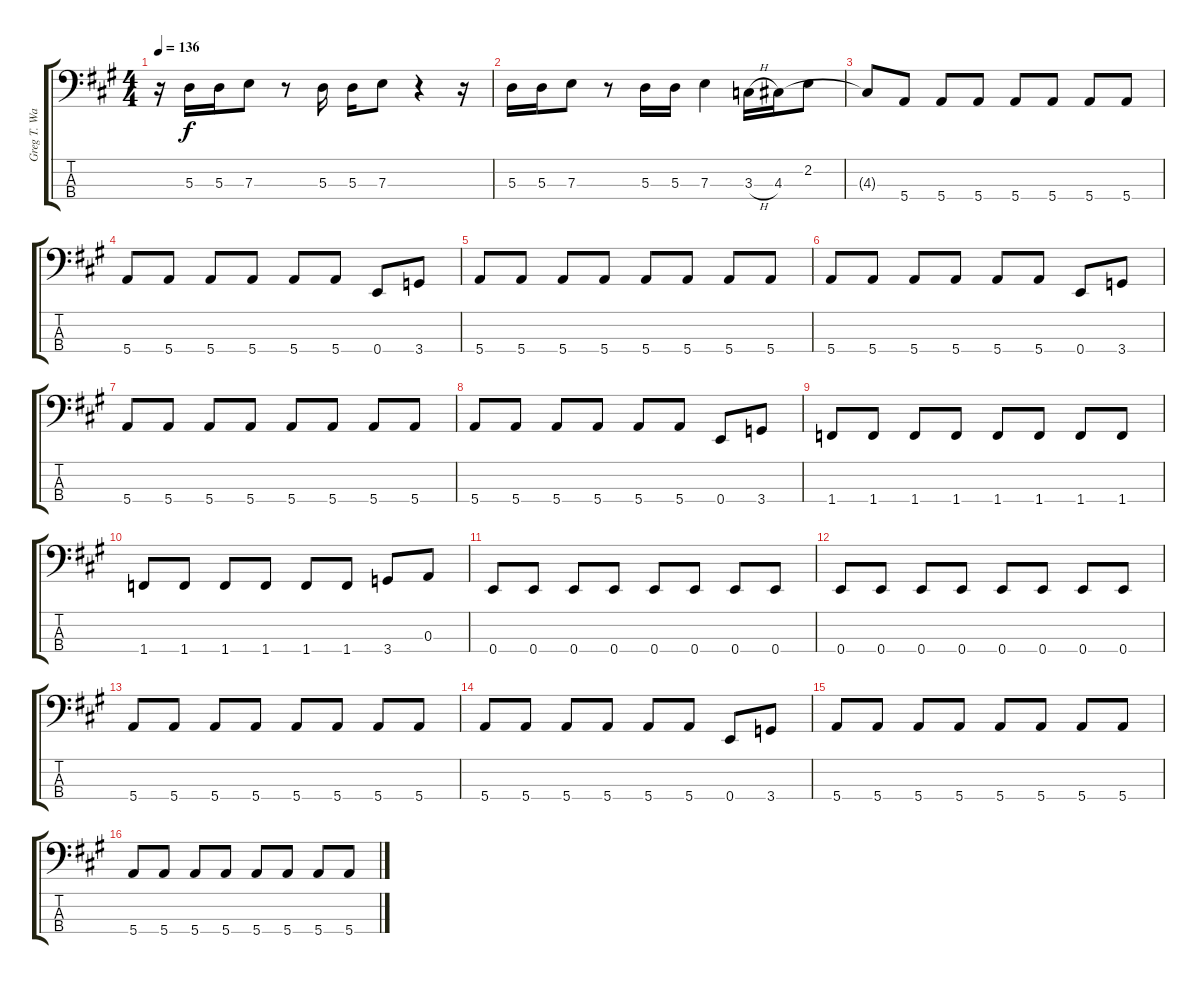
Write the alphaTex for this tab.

\track ("Greg T. Walker Bass" "Greg T. Wa") {instrument electricbassfinger}
\staff {score tabs}
\tuning (G2 D2 A1 E1) {hide}
\ts (4 4)
\tempo 136
\clef f4
\ks a
r.16{dy f} 5.3.16 5.3.16 7.3.8 r.8 5.3.16 5.3.16 7.3.8 r.4 r.16 |
5.3.16 5.3.16 7.3.8 r.8 5.3.16 5.3.16 7.3.4 3.3{h}.16 4.3.16 2.2.8 |
4.3{t}.8 5.4.8 5.4.8 5.4.8 5.4.8 5.4.8 5.4.8 5.4.8 |
5.4.8 5.4.8 5.4.8 5.4.8 5.4.8 5.4.8 0.4.8 3.4.8 |
5.4.8 5.4.8 5.4.8 5.4.8 5.4.8 5.4.8 5.4.8 5.4.8 |
5.4.8 5.4.8 5.4.8 5.4.8 5.4.8 5.4.8 0.4.8 3.4.8 |
5.4.8 5.4.8 5.4.8 5.4.8 5.4.8 5.4.8 5.4.8 5.4.8 |
5.4.8 5.4.8 5.4.8 5.4.8 5.4.8 5.4.8 0.4.8 3.4.8 |
1.4.8 1.4.8 1.4.8 1.4.8 1.4.8 1.4.8 1.4.8 1.4.8 |
1.4.8 1.4.8 1.4.8 1.4.8 1.4.8 1.4.8 3.4.8 0.3.8 |
0.4.8 0.4.8 0.4.8 0.4.8 0.4.8 0.4.8 0.4.8 0.4.8 |
0.4.8 0.4.8 0.4.8 0.4.8 0.4.8 0.4.8 0.4.8 0.4.8 |
5.4.8 5.4.8 5.4.8 5.4.8 5.4.8 5.4.8 5.4.8 5.4.8 |
5.4.8 5.4.8 5.4.8 5.4.8 5.4.8 5.4.8 0.4.8 3.4.8 |
5.4.8 5.4.8 5.4.8 5.4.8 5.4.8 5.4.8 5.4.8 5.4.8 |
5.4.8 5.4.8 5.4.8 5.4.8 5.4.8 5.4.8 5.4.8 5.4.8
